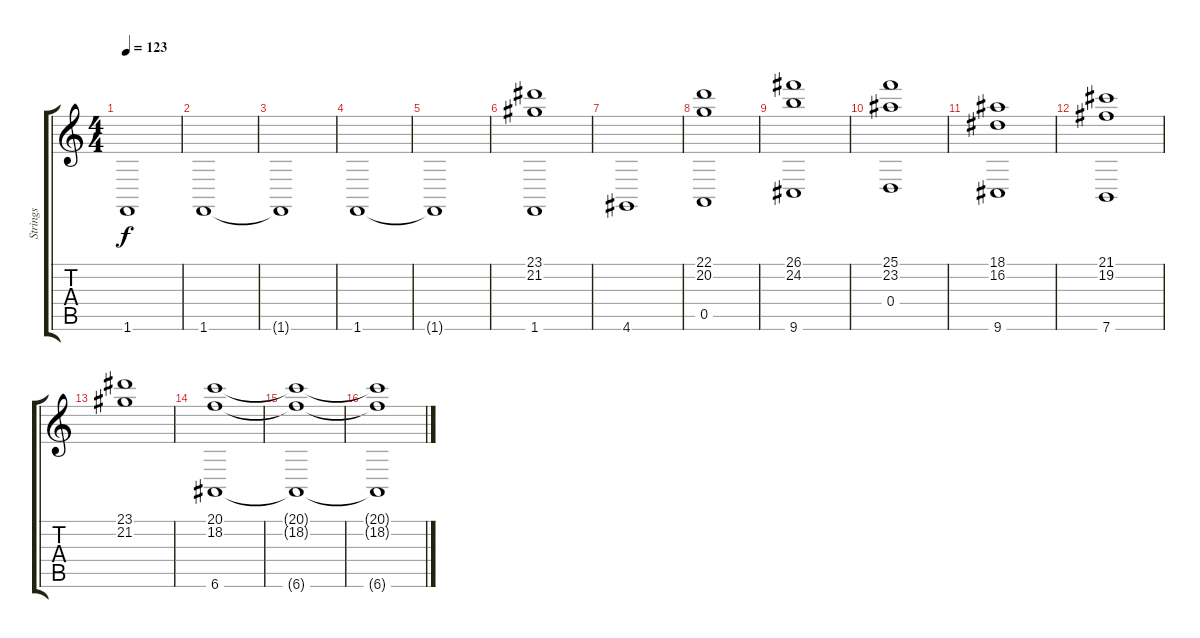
\track ("Strings" "Strings") {instrument stringensemble1}
\staff {score tabs}
\tuning (E4 B3 G3 D3 A2 E2) {hide}
\ts (4 4)
\tempo 123
\clef g2
\ks c
1.6{t}.1{dy f} |
1.6.1 |
1.6{t}.1 |
1.6.1 |
1.6{t}.1 |
(23.1 21.2 1.6).1 |
4.6.1 |
(22.1 20.2 0.5).1 |
(26.1 24.2 9.6).1 |
(25.1 23.2 0.4).1 |
(18.1 16.2 9.6).1 |
(21.1 19.2 7.6).1 |
(23.1 21.2).1 |
(20.1 18.2 6.6).1 |
(20.1{t} 18.2{t} 6.6{t}).1 |
(20.1{t} 18.2{t} 6.6{t}).1
